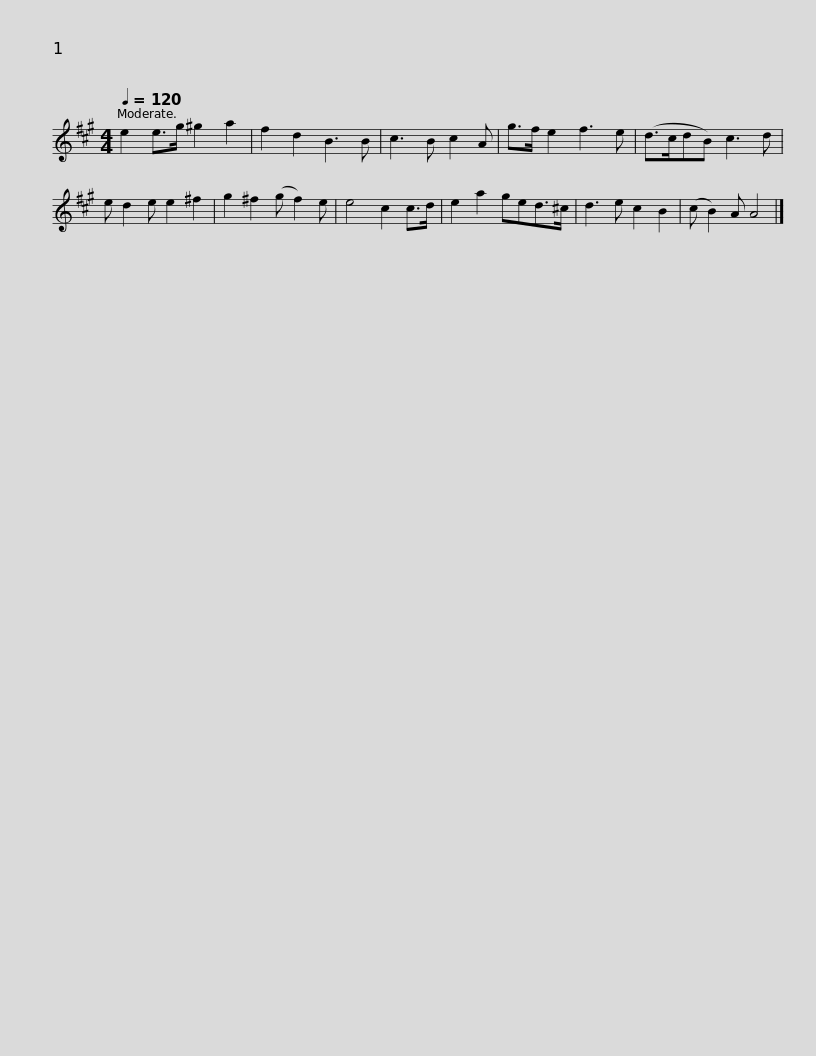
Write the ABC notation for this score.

X:1
L:1/8
Q:1/4=120
M:4/4
I:linebreak $
K:A
V:1 treble
V:1
 e2 e>g ^g2 a2 | f2 d2 B3 B | c3 B c2 A | g>f e2 f3 e | (d>cdB) c3 d | %5
 e d2 e e2 ^f2 | g2 ^f2 (g f2) e |$ e4 c2 c>d | e2 a2 ged>^c | d3 e c2 B2 | %10
 (c B2) A A4 |] %11
